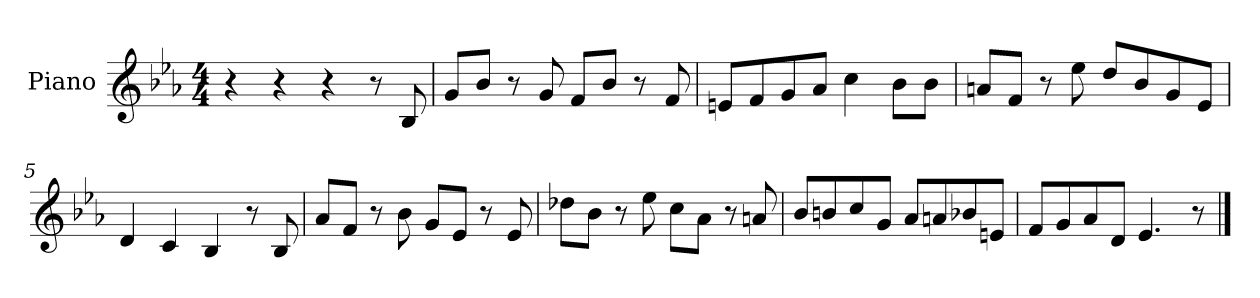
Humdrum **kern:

**kern
*part1
*staff1
*I"Piano
*I'Pno
*clefG2
*k[b-e-a-]
*M4/4
=1
4r
4r
4r
8r
8B-/
=2
8g/L
8b-/J
8r
8g/
8f/L
8b-/J
8r
8f/
=3
8en/L
8f/
8g/
8a-/J
4cc\
8b-\L
8b-\J
=4
8an/L
8f/J
8r
8ee-\
8dd/L
8b-/
8g/
8e-/J
=5
4d/
4c/
4B-/
8r
8B-/
=6
8a-/L
8f/J
8r
8b-\
8g/L
8e-/J
8r
8e-/
=7
8dd-X\L
8b-\J
8r
8ee-\
8cc\L
8a-\J
8r
8an/
=8
8b-/L
8bn/
8cc/
8g/J
8a-/L
8an/
8b-X/
8en/J
=9
8f/L
8g/
8a-/
8d/J
4.e-/
8r
==
*-
